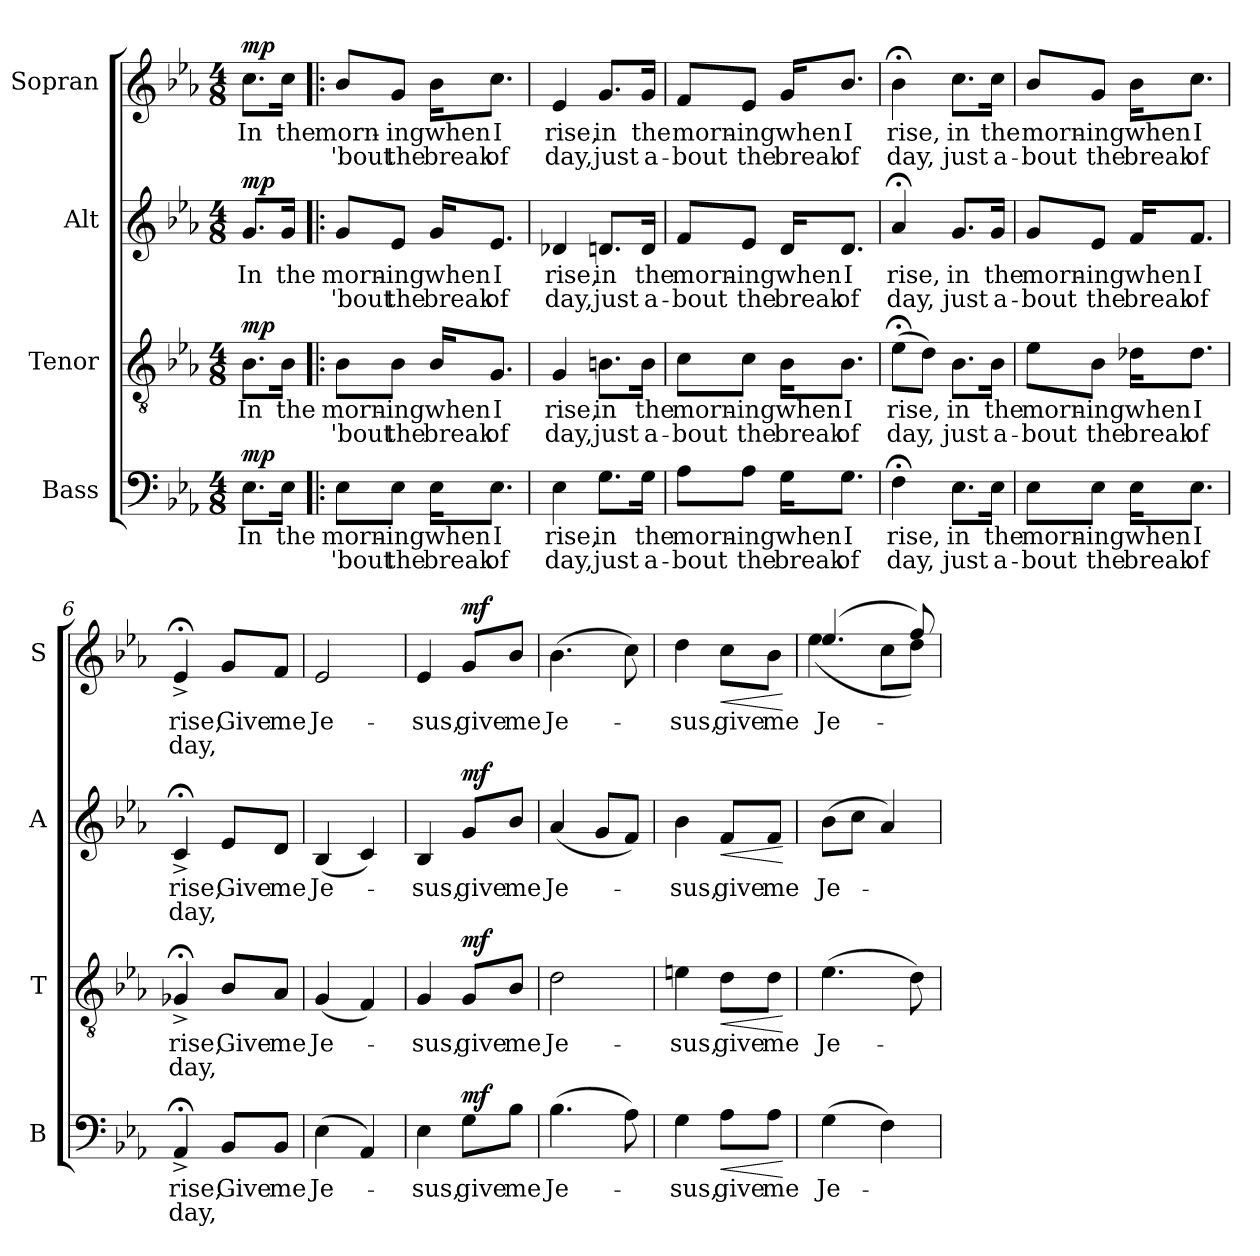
**kern	**text	**text	**dynam	**kern	**text	**text	**dynam	**kern	**text	**text	**dynam	**kern	**text	**text	**dynam
*part4	*part4	*part4	*part4	*part3	*part3	*part3	*part3	*part2	*part2	*part2	*part2	*part1	*part1	*part1	*part1
*staff4	*staff4	*staff4	*staff4	*staff3	*staff3	*staff3	*staff3	*staff2	*staff2	*staff2	*staff2	*staff1	*staff1	*staff1	*staff1
*I"Bass	*	*	*	*I"Tenor	*	*	*	*I"Alt	*	*	*	*I"Sopran	*	*	*
*I'B	*	*	*	*I'T	*	*	*	*I'A	*	*	*	*I'S	*	*	*
*clefF4	*	*	*	*clefGv2	*	*	*	*clefG2	*	*	*	*clefG2	*	*	*
*k[b-e-a-]	*	*	*	*k[b-e-a-]	*	*	*	*k[b-e-a-]	*	*	*	*k[b-e-a-]	*	*	*
*E-:	*	*	*	*E-:	*	*	*	*E-:	*	*	*	*E-:	*	*	*
*M4/8	*	*	*	*M4/8	*	*	*	*M4/8	*	*	*	*M4/8	*	*	*
=	=	=	=	=	=	=	=	=	=	=	=	=	=	=	=
!	!LO:LY:b	!	!LO:DY:a	!	!LO:LY:b	!	!LO:DY:a	!	!LO:LY:b	!	!LO:DY:a	!	!LO:LY:b	!	!LO:DY:a
8.E-\L	In	.	mp	8.B-\L	In	.	mp	8.g/L	In	.	mp	8.cc\L	In	.	mp
!	!LO:LY:b	!	!	!	!LO:LY:b	!	!	!	!LO:LY:b	!	!	!	!LO:LY:b	!	!
16E-\Jk	the	.	.	16B-\Jk	the	.	.	16g/Jk	the	.	.	16cc\Jk	the	.	.
=1!|:	=1!|:	=1!|:	=1!|:	=1!|:	=1!|:	=1!|:	=1!|:	=1!|:	=1!|:	=1!|:	=1!|:	=1!|:	=1!|:	=1!|:	=1!|:
!	!LO:LY:b	!LO:LY:b	!	!	!LO:LY:b	!LO:LY:b	!	!	!LO:LY:b	!LO:LY:b	!	!	!LO:LY:b	!LO:LY:b	!
8E-\L	morn-	'bout	.	8B-\L	morn-	'bout	.	8g/L	morn-	'bout	.	8b-/L	morn-	'bout	.
!	!LO:LY:b	!LO:LY:b	!	!	!LO:LY:b	!LO:LY:b	!	!	!LO:LY:b	!LO:LY:b	!	!	!LO:LY:b	!LO:LY:b	!
8E-\J	-ing	the	.	8B-\J	-ing	the	.	8e-/J	-ing	the	.	8g/J	-ing	the	.
!	!LO:LY:b	!LO:LY:b	!	!	!LO:LY:b	!LO:LY:b	!	!	!LO:LY:b	!LO:LY:b	!	!	!LO:LY:b	!LO:LY:b	!
16E-\KL	when	break	.	16B-/KL	when	break	.	16g/KL	when	break	.	16b-\KL	when	break	.
!	!LO:LY:b	!LO:LY:b	!	!	!LO:LY:b	!LO:LY:b	!	!	!LO:LY:b	!LO:LY:b	!	!	!LO:LY:b	!LO:LY:b	!
8.E-\J	I	of	.	8.G/J	I	of	.	8.e-/J	I	of	.	8.cc\J	I	of	.
=2	=2	=2	=2	=2	=2	=2	=2	=2	=2	=2	=2	=2	=2	=2	=2
!	!LO:LY:b	!LO:LY:b	!	!	!LO:LY:b	!LO:LY:b	!	!	!LO:LY:b	!LO:LY:b	!	!	!LO:LY:b	!LO:LY:b	!
4E-\	rise,	day,	.	4G/	rise,	day,	.	4d-X/	rise,	day,	.	4e-/	rise,	day,	.
!	!LO:LY:b	!LO:LY:b	!	!	!LO:LY:b	!LO:LY:b	!	!	!LO:LY:b	!LO:LY:b	!	!	!LO:LY:b	!LO:LY:b	!
8.G\L	in	just	.	8.Bn\L	in	just	.	8.dn/L	in	just	.	8.g/L	in	just	.
!	!LO:LY:b	!LO:LY:b	!	!	!LO:LY:b	!LO:LY:b	!	!	!LO:LY:b	!LO:LY:b	!	!	!LO:LY:b	!LO:LY:b	!
16G\Jk	the	a-	.	16B\Jk	the	a-	.	16d/Jk	the	a-	.	16g/Jk	the	a-	.
=3	=3	=3	=3	=3	=3	=3	=3	=3	=3	=3	=3	=3	=3	=3	=3
!	!LO:LY:b	!LO:LY:b	!	!	!LO:LY:b	!LO:LY:b	!	!	!LO:LY:b	!LO:LY:b	!	!	!LO:LY:b	!LO:LY:b	!
8A-\L	morn-	-bout	.	8c\L	morn-	-bout	.	8f/L	morn-	-bout	.	8f/L	morn-	-bout	.
!	!LO:LY:b	!LO:LY:b	!	!	!LO:LY:b	!LO:LY:b	!	!	!LO:LY:b	!LO:LY:b	!	!	!LO:LY:b	!LO:LY:b	!
8A-\J	-ing	the	.	8c\J	-ing	the	.	8e-/J	-ing	the	.	8e-/J	-ing	the	.
!	!LO:LY:b	!LO:LY:b	!	!	!LO:LY:b	!LO:LY:b	!	!	!LO:LY:b	!LO:LY:b	!	!	!LO:LY:b	!LO:LY:b	!
16G\KL	when	break	.	16B-\KL	when	break	.	16d/KL	when	break	.	16g/KL	when	break	.
!	!LO:LY:b	!LO:LY:b	!	!	!LO:LY:b	!LO:LY:b	!	!	!LO:LY:b	!LO:LY:b	!	!	!LO:LY:b	!LO:LY:b	!
8.G\J	I	of	.	8.B-\J	I	of	.	8.d/J	I	of	.	8.b-/J	I	of	.
=4	=4	=4	=4	=4	=4	=4	=4	=4	=4	=4	=4	=4	=4	=4	=4
!	!LO:LY:b	!LO:LY:b	!	!	!LO:LY:b	!LO:LY:b	!	!	!LO:LY:b	!LO:LY:b	!	!	!LO:LY:b	!LO:LY:b	!
4F;<\	rise,	day,	.	(>8e-;<\L	rise,	day,	.	4a-;</	rise,	day,	.	4b-;<\	rise,	day,	.
.	.	.	.	8d\J)	.	.	.	.	.	.	.	.	.	.	.
!	!LO:LY:b	!LO:LY:b	!	!	!LO:LY:b	!LO:LY:b	!	!	!LO:LY:b	!LO:LY:b	!	!	!LO:LY:b	!LO:LY:b	!
8.E-\L	in	just	.	8.B-\L	in	just	.	8.g/L	in	just	.	8.cc\L	in	just	.
!	!LO:LY:b	!LO:LY:b	!	!	!LO:LY:b	!LO:LY:b	!	!	!LO:LY:b	!LO:LY:b	!	!	!LO:LY:b	!LO:LY:b	!
16E-\Jk	the	a-	.	16B-\Jk	the	a-	.	16g/Jk	the	a-	.	16cc\Jk	the	a-	.
!!LO:LB:g=z
=5	=5	=5	=5	=5	=5	=5	=5	=5	=5	=5	=5	=5	=5	=5	=5
!	!LO:LY:b	!LO:LY:b	!	!	!LO:LY:b	!LO:LY:b	!	!	!LO:LY:b	!LO:LY:b	!	!	!LO:LY:b	!LO:LY:b	!
8E-\L	morn-	-bout	.	8e-\L	morn-	-bout	.	8g/L	morn-	-bout	.	8b-/L	morn-	-bout	.
!	!LO:LY:b	!LO:LY:b	!	!	!LO:LY:b	!LO:LY:b	!	!	!LO:LY:b	!LO:LY:b	!	!	!LO:LY:b	!LO:LY:b	!
8E-\J	-ing	the	.	8B-\J	-ing	the	.	8e-/J	-ing	the	.	8g/J	-ing	the	.
!	!LO:LY:b	!LO:LY:b	!	!	!LO:LY:b	!LO:LY:b	!	!	!LO:LY:b	!LO:LY:b	!	!	!LO:LY:b	!LO:LY:b	!
16E-\KL	when	break	.	16d-X\KL	when	break	.	16f/KL	when	break	.	16b-\KL	when	break	.
!	!LO:LY:b	!LO:LY:b	!	!	!LO:LY:b	!LO:LY:b	!	!	!LO:LY:b	!LO:LY:b	!	!	!LO:LY:b	!LO:LY:b	!
8.E-\J	I	of	.	8.d-\J	I	of	.	8.f/J	I	of	.	8.cc\J	I	of	.
=6	=6	=6	=6	=6	=6	=6	=6	=6	=6	=6	=6	=6	=6	=6	=6
!	!LO:LY:b	!LO:LY:b	!	!	!LO:LY:b	!LO:LY:b	!	!	!LO:LY:b	!LO:LY:b	!	!	!LO:LY:b	!LO:LY:b	!
4AA-;<^/	rise,	day,	.	4G-X;<^/	rise,	day,	.	4c;<^/	rise,	day,	.	4e-;<^/	rise,	day,	.
!	!LO:LY:b	!	!	!	!LO:LY:b	!	!	!	!LO:LY:b	!	!	!	!LO:LY:b	!	!
8BB-/L	Give	.	.	8B-/L	Give	.	.	8e-/L	Give	.	.	8g/L	Give	.	.
!	!LO:LY:b	!	!	!	!LO:LY:b	!	!	!	!LO:LY:b	!	!	!	!LO:LY:b	!	!
8BB-/J	me	.	.	8A-/J	me	.	.	8d/J	me	.	.	8f/J	me	.	.
=7	=7	=7	=7	=7	=7	=7	=7	=7	=7	=7	=7	=7	=7	=7	=7
!	!LO:LY:b	!	!	!	!LO:LY:b	!	!	!	!LO:LY:b	!	!	!	!LO:LY:b	!	!
(>4E-\	Je-	.	.	(<4G/	Je-	.	.	(<4B-/	Je-	.	.	2e-/	Je-	.	.
4AA-/)	.	.	.	4F/)	.	.	.	4c/)	.	.	.	.	.	.	.
=8	=8	=8	=8	=8	=8	=8	=8	=8	=8	=8	=8	=8	=8	=8	=8
!	!LO:LY:b	!	!	!	!LO:LY:b	!	!	!	!LO:LY:b	!	!	!	!LO:LY:b	!	!
4E-\	-sus,	.	.	4G/	-sus,	.	.	4B-/	-sus,	.	.	4e-/	-sus,	.	.
!	!LO:LY:b	!	!LO:DY:a	!	!LO:LY:b	!	!LO:DY:a	!	!LO:LY:b	!	!LO:DY:a	!	!LO:LY:b	!	!LO:DY:a
8G\L	give	.	mf	8G/L	give	.	mf	8g/L	give	.	mf	8g/L	give	.	mf
!	!LO:LY:b	!	!	!	!LO:LY:b	!	!	!	!LO:LY:b	!	!	!	!LO:LY:b	!	!
8B-\J	me	.	.	8B-/J	me	.	.	8b-/J	me	.	.	8b-/J	me	.	.
=9	=9	=9	=9	=9	=9	=9	=9	=9	=9	=9	=9	=9	=9	=9	=9
!	!LO:LY:b	!	!	!	!LO:LY:b	!	!	!	!LO:LY:b	!	!	!	!LO:LY:b	!	!
(>4.B-\	Je-	.	.	2d\	Je-	.	.	(<4a-/	Je-	.	.	(>4.b-\	Je-	.	.
.	.	.	.	.	.	.	.	8g/L	.	.	.	.	.	.	.
8A-\)	.	.	.	.	.	.	.	8f/J)	.	.	.	8cc\)	.	.	.
=10	=10	=10	=10	=10	=10	=10	=10	=10	=10	=10	=10	=10	=10	=10	=10
!	!LO:LY:b	!	!	!	!LO:LY:b	!	!	!	!LO:LY:b	!	!	!	!LO:LY:b	!	!
4G\	-sus,	.	.	4en\	-sus,	.	.	4b-\	-sus,	.	.	4dd\	-sus,	.	.
!	!LO:LY:b	!	!LO:HP:b	!	!LO:LY:b	!	!LO:HP:b	!	!LO:LY:b	!	!LO:HP:b	!	!LO:LY:b	!	!LO:HP:b
8A-\L	give	.	<	8d\L	give	.	<	8f/L	give	.	<	8cc\L	give	.	<
!	!LO:LY:b	!	!	!	!LO:LY:b	!	!	!	!LO:LY:b	!	!	!	!LO:LY:b	!	!
8A-\J	me	.	.	8d\J	me	.	.	8f/J	me	.	.	8b-\J	me	.	.
.	.	.	[	.	.	.	[	.	.	.	[	.	.	.	[
=11	=11	=11	=11	=11	=11	=11	=11	=11	=11	=11	=11	=11	=11	=11	=11
!	!LO:LY:b	!	!	!	!LO:LY:b	!	!	!	!LO:LY:b	!	!	!	!LO:LY:b	!	!
*	*	*	*	*	*	*	*	*	*	*	*	*^	*	*	*
(>4G\	Je-	.	.	(>4.e-\	Je-	.	.	(>8b-\L	Je-	.	.	(>4.ee-/	(<4ee-\	Je-	.	.
.	.	.	.	.	.	.	.	8cc\J	.	.	.	.	.	.	.	.
4F\)	.	.	.	.	.	.	.	4a-/)	.	.	.	.	8cc\L	.	.	.
.	.	.	.	8d\)	.	.	.	.	.	.	.	8ff/)	8dd\J)	.	.	.
*	*	*	*	*	*	*	*	*	*	*	*	*v	*v	*	*	*
=	=	=	=	=	=	=	=	=	=	=	=	=	=	=	=
*-	*-	*-	*-	*-	*-	*-	*-	*-	*-	*-	*-	*-	*-	*-	*-
